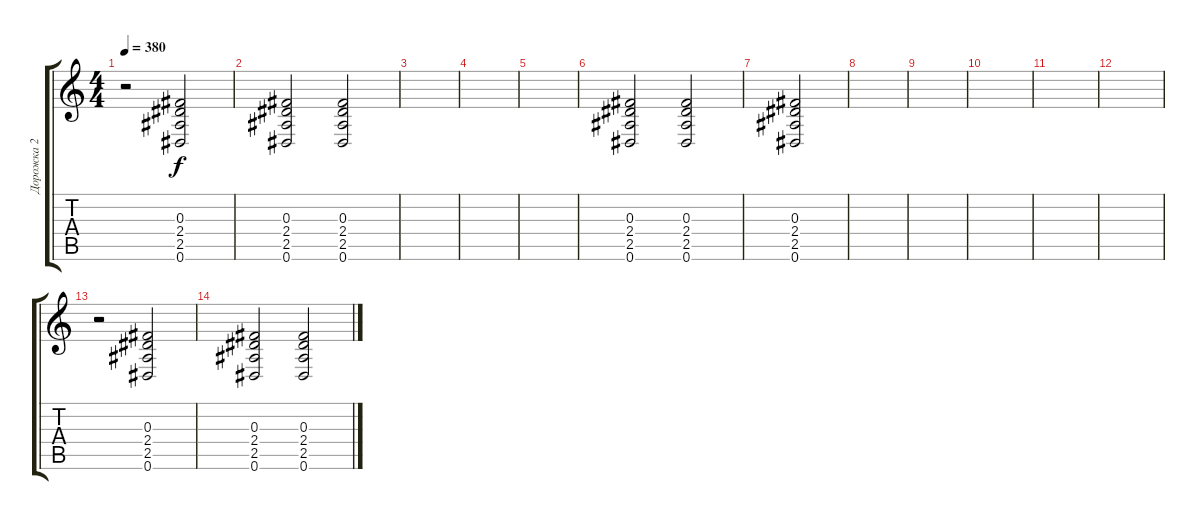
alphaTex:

\track ("Дорожка 2" "Дорожка 2") {instrument overdrivenguitar}
\staff {score tabs}
\tuning (Eb4 Bb3 Gb3 Db3 Ab2 Eb2) {hide}
\ts (4 4)
\tempo 380
\clef g2
\ks c
r.2{dy f} (0.3 2.4 2.5 0.6).2 |
(0.3 2.4 2.5 0.6).2 (0.3 2.4 2.5 0.6).2 |
|
|
|
(0.3 2.4 2.5 0.6).2 (0.3 2.4 2.5 0.6).2 |
(0.3 2.4 2.5 0.6).2 |
|
|
|
|
|
r.2 (0.3 2.4 2.5 0.6).2 |
(0.3 2.4 2.5 0.6).2 (0.3 2.4 2.5 0.6).2
